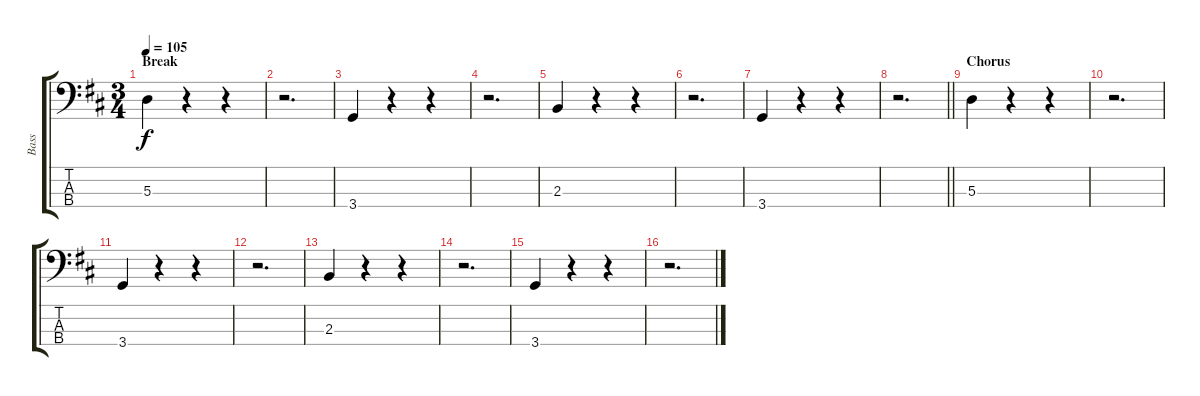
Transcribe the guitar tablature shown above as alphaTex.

\track ("Bass" "Bass") {instrument electricbassfinger}
\staff {score tabs}
\tuning (G2 D2 A1 E1) {hide}
\ts (3 4)
\section ("" "Break")
\tempo 105
\clef f4
\ks d
5.3.4{dy f} r.4 r.4 |
r.2{d} |
3.4.4 r.4 r.4 |
r.2{d} |
2.3.4 r.4 r.4 |
r.2{d} |
3.4.4 r.4 r.4 |
\barLineRight lightlight
r.2{d} |
\section ("" "Chorus")
5.3.4 r.4 r.4 |
r.2{d} |
3.4.4 r.4 r.4 |
r.2{d} |
2.3.4 r.4 r.4 |
r.2{d} |
3.4.4 r.4 r.4 |
r.2{d}
